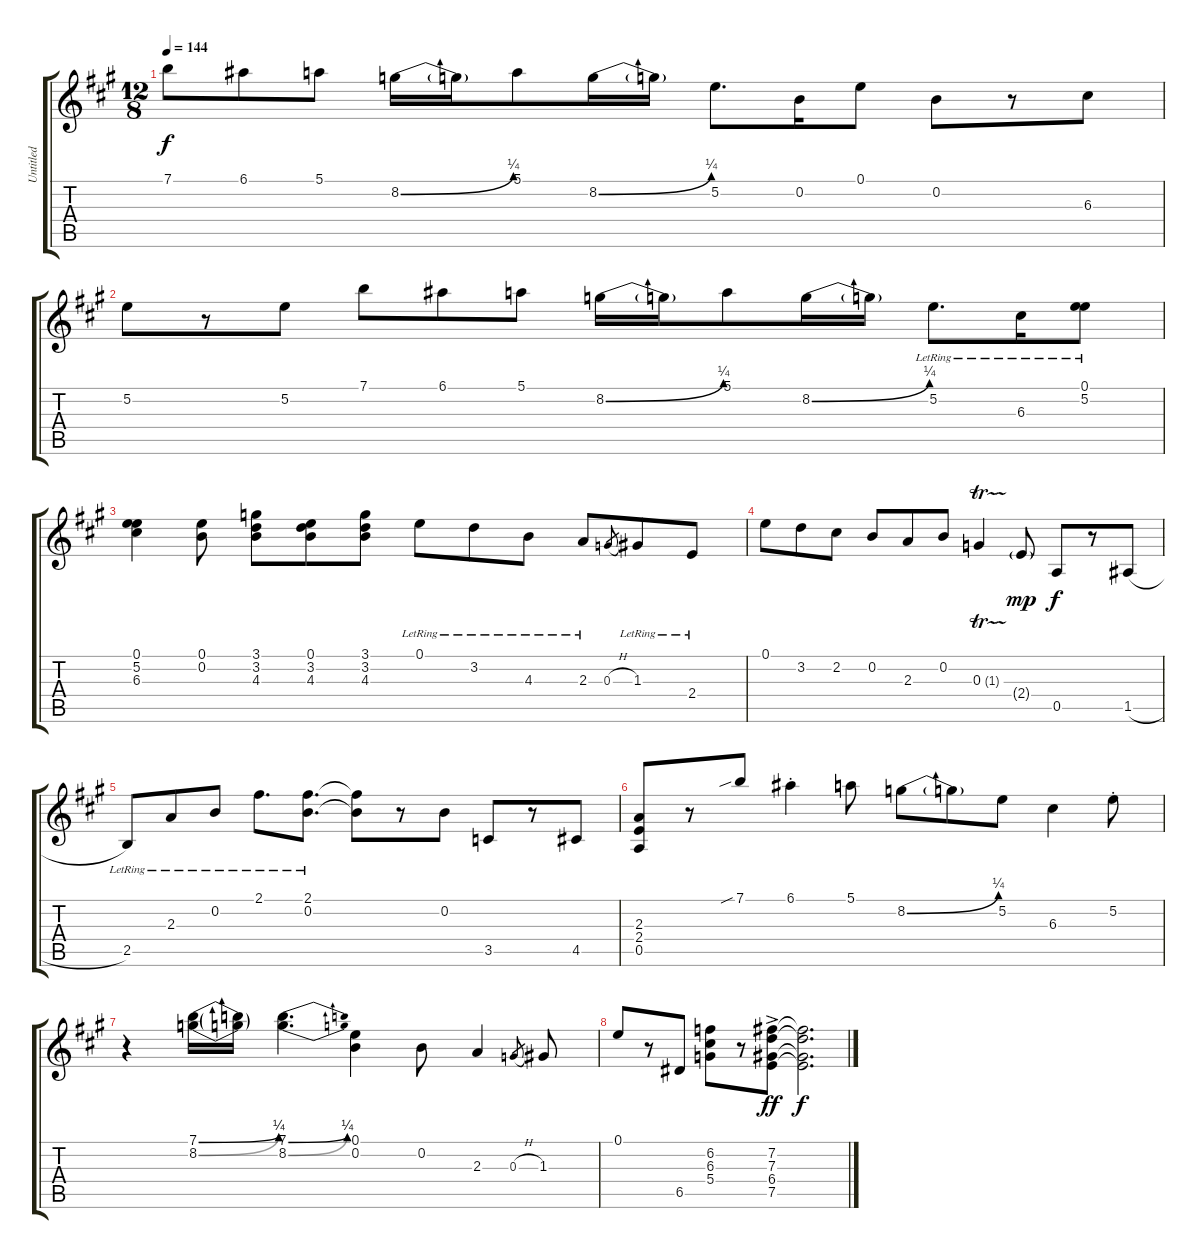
\track ("Untitled" "Untitled") {instrument acousticguitarsteel}
\staff {score tabs}
\tuning (E4 B3 G3 D3 A2 E2) {hide}
\ts (12 8)
\tempo 144
\clef g2
\ks a
7.1.8{dy f} 6.1.8 5.1.8 8.2{be (bend 0 0 60 1)}.16 8.2{t}.16 5.1.8 8.2{be (bend 0 0 60 1)}.16 8.2{t}.16 5.2.8{d} 0.2.16 0.1.8 0.2.8 r.8 6.3.8 |
5.2.8 r.8 5.2.8 7.1.8 6.1.8 5.1.8 8.2{be (bend 0 0 60 1)}.16 8.2{t}.16 5.1.8 8.2{be (bend 0 0 60 1)}.16 8.2{t}.16 5.2{lr}.8{d} 6.3{lr}.16 (0.1{lr} 5.2{lr}).8 |
(0.1 5.2 6.3).4 (0.1 0.2).8 (3.1 3.2 4.3).8 (0.1 3.2 4.3).8 (3.1 3.2 4.3).8 0.1{lr}.8 3.2{lr}.8 4.3{lr}.8 2.3{lr}.8 0.3{h}.8{gr} 1.3{lr}.8 2.4{lr}.8 |
0.1.8 3.2.8 2.2.8 0.2.8 2.3.8 0.2.8 0.3{tr (1 32)}.4 2.4{g}.8{dy mp} 0.5.8{dy f} r.8 1.5{h}.8 |
2.5{lr}.8 2.3{lr}.8 0.2{lr}.8 2.1{lr}.8{d} (2.1{lr} 0.2{lr}).8{d} (2.1{t} 0.2{t}).8 r.8 0.2.8 3.5.8 r.8 4.5.8 |
(2.3 2.4 0.5).8 r.8 7.1{sib}.8 6.1{st}.4 5.1.8 8.2{be (bend 0 0 60 1)}.8 8.2{t}.8 5.2.8 6.3.4 5.2{st}.8 |
r.4 (7.1{be (bend 0 0 60 1)} 8.2{be (bend 0 0 60 1)}).16 (7.1{t} 8.2{t}).16 (7.1{be (bend 0 0 60 1)} 8.2{be (bend 0 0 60 1)}).4{d} (0.1 0.2).4 0.2.8 2.3.4 0.3{h}.8{gr} 1.3.8 |
0.1.8 r.8 6.5.8 (6.2 6.3 5.4).8 r.8 (7.2{ac} 7.3{ac} 6.4{ac} 7.5{ac}).8{dy ff} (7.2{t} 7.3{t} 6.4{t} 7.5{t}).2{d dy f}
